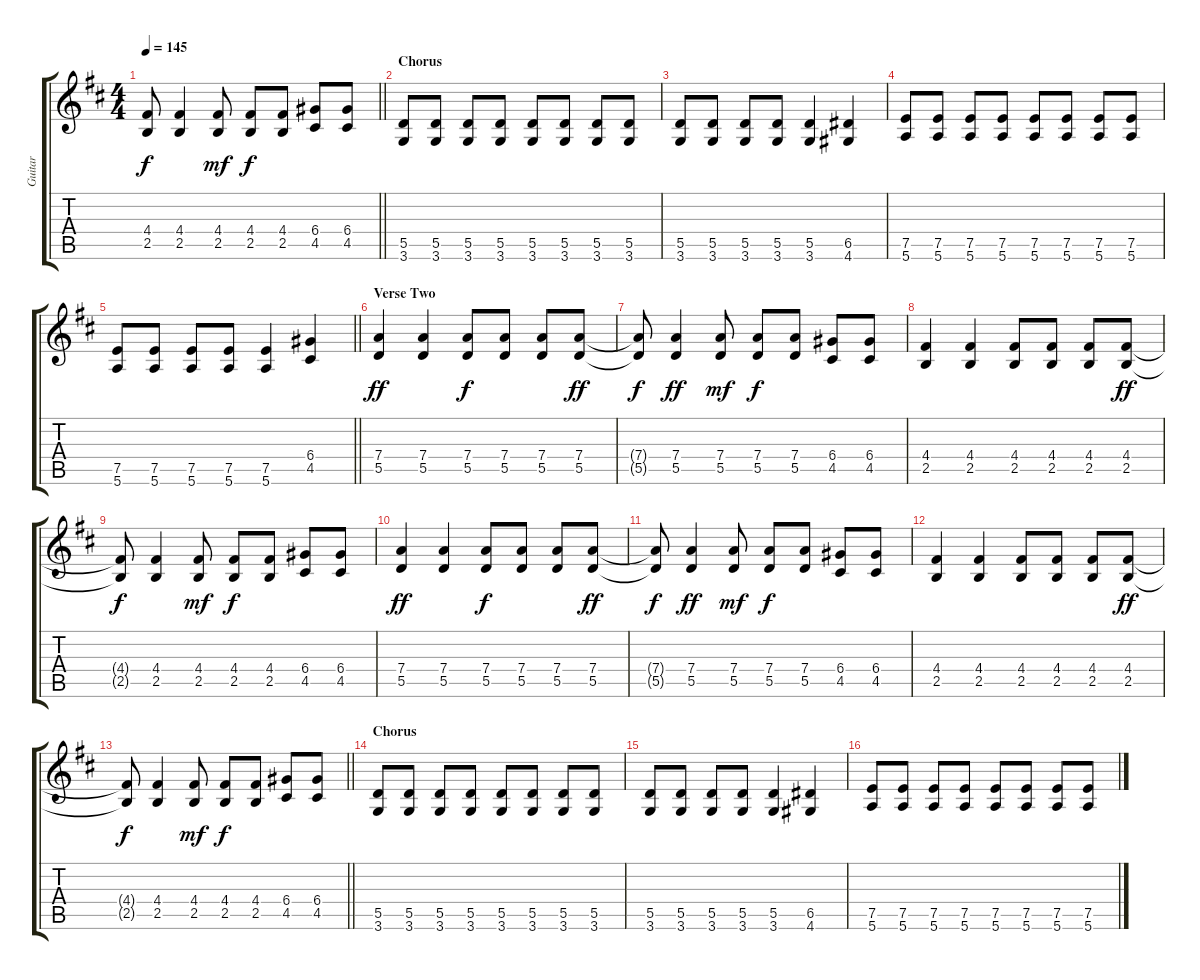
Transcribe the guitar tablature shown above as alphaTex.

\track ("Guitar" "Guitar") {instrument overdrivenguitar}
\staff {score tabs}
\tuning (E4 B3 G3 D3 A2 E2) {hide}
\ts (4 4)
\tempo 145
\clef g2
\barLineRight lightlight
\ks d
(4.4{t} 2.5{t}).8{dy f} (4.4 2.5).4 (4.4 2.5).8{dy mf} (4.4 2.5).8{dy f} (4.4 2.5).8 (6.4 4.5).8 (6.4 4.5).8 |
\section ("" "Chorus")
(5.5 3.6).8 (5.5 3.6).8 (5.5 3.6).8 (5.5 3.6).8 (5.5 3.6).8 (5.5 3.6).8 (5.5 3.6).8 (5.5 3.6).8 |
(5.5 3.6).8 (5.5 3.6).8 (5.5 3.6).8 (5.5 3.6).8 (5.5 3.6).4 (6.5 4.6).4 |
(7.5 5.6).8 (7.5 5.6).8 (7.5 5.6).8 (7.5 5.6).8 (7.5 5.6).8 (7.5 5.6).8 (7.5 5.6).8 (7.5 5.6).8 |
\barLineRight lightlight
(7.5 5.6).8 (7.5 5.6).8 (7.5 5.6).8 (7.5 5.6).8 (7.5 5.6).4 (6.4 4.5).4 |
\section ("" "Verse Two")
(7.4 5.5).4{dy ff} (7.4 5.5).4 (7.4 5.5).8{dy f} (7.4 5.5).8 (7.4 5.5).8 (7.4 5.5).8{dy ff} |
(7.4{t} 5.5{t}).8{dy f} (7.4 5.5).4{dy ff} (7.4 5.5).8{dy mf} (7.4 5.5).8{dy f} (7.4 5.5).8 (6.4 4.5).8 (6.4 4.5).8 |
(4.4 2.5).4 (4.4 2.5).4 (4.4 2.5).8 (4.4 2.5).8 (4.4 2.5).8 (4.4 2.5).8{dy ff} |
(4.4{t} 2.5{t}).8{dy f} (4.4 2.5).4 (4.4 2.5).8{dy mf} (4.4 2.5).8{dy f} (4.4 2.5).8 (6.4 4.5).8 (6.4 4.5).8 |
(7.4 5.5).4{dy ff} (7.4 5.5).4 (7.4 5.5).8{dy f} (7.4 5.5).8 (7.4 5.5).8 (7.4 5.5).8{dy ff} |
(7.4{t} 5.5{t}).8{dy f} (7.4 5.5).4{dy ff} (7.4 5.5).8{dy mf} (7.4 5.5).8{dy f} (7.4 5.5).8 (6.4 4.5).8 (6.4 4.5).8 |
(4.4 2.5).4 (4.4 2.5).4 (4.4 2.5).8 (4.4 2.5).8 (4.4 2.5).8 (4.4 2.5).8{dy ff} |
\barLineRight lightlight
(4.4{t} 2.5{t}).8{dy f} (4.4 2.5).4 (4.4 2.5).8{dy mf} (4.4 2.5).8{dy f} (4.4 2.5).8 (6.4 4.5).8 (6.4 4.5).8 |
\section ("" "Chorus")
(5.5 3.6).8 (5.5 3.6).8 (5.5 3.6).8 (5.5 3.6).8 (5.5 3.6).8 (5.5 3.6).8 (5.5 3.6).8 (5.5 3.6).8 |
(5.5 3.6).8 (5.5 3.6).8 (5.5 3.6).8 (5.5 3.6).8 (5.5 3.6).4 (6.5 4.6).4 |
(7.5 5.6).8 (7.5 5.6).8 (7.5 5.6).8 (7.5 5.6).8 (7.5 5.6).8 (7.5 5.6).8 (7.5 5.6).8 (7.5 5.6).8
